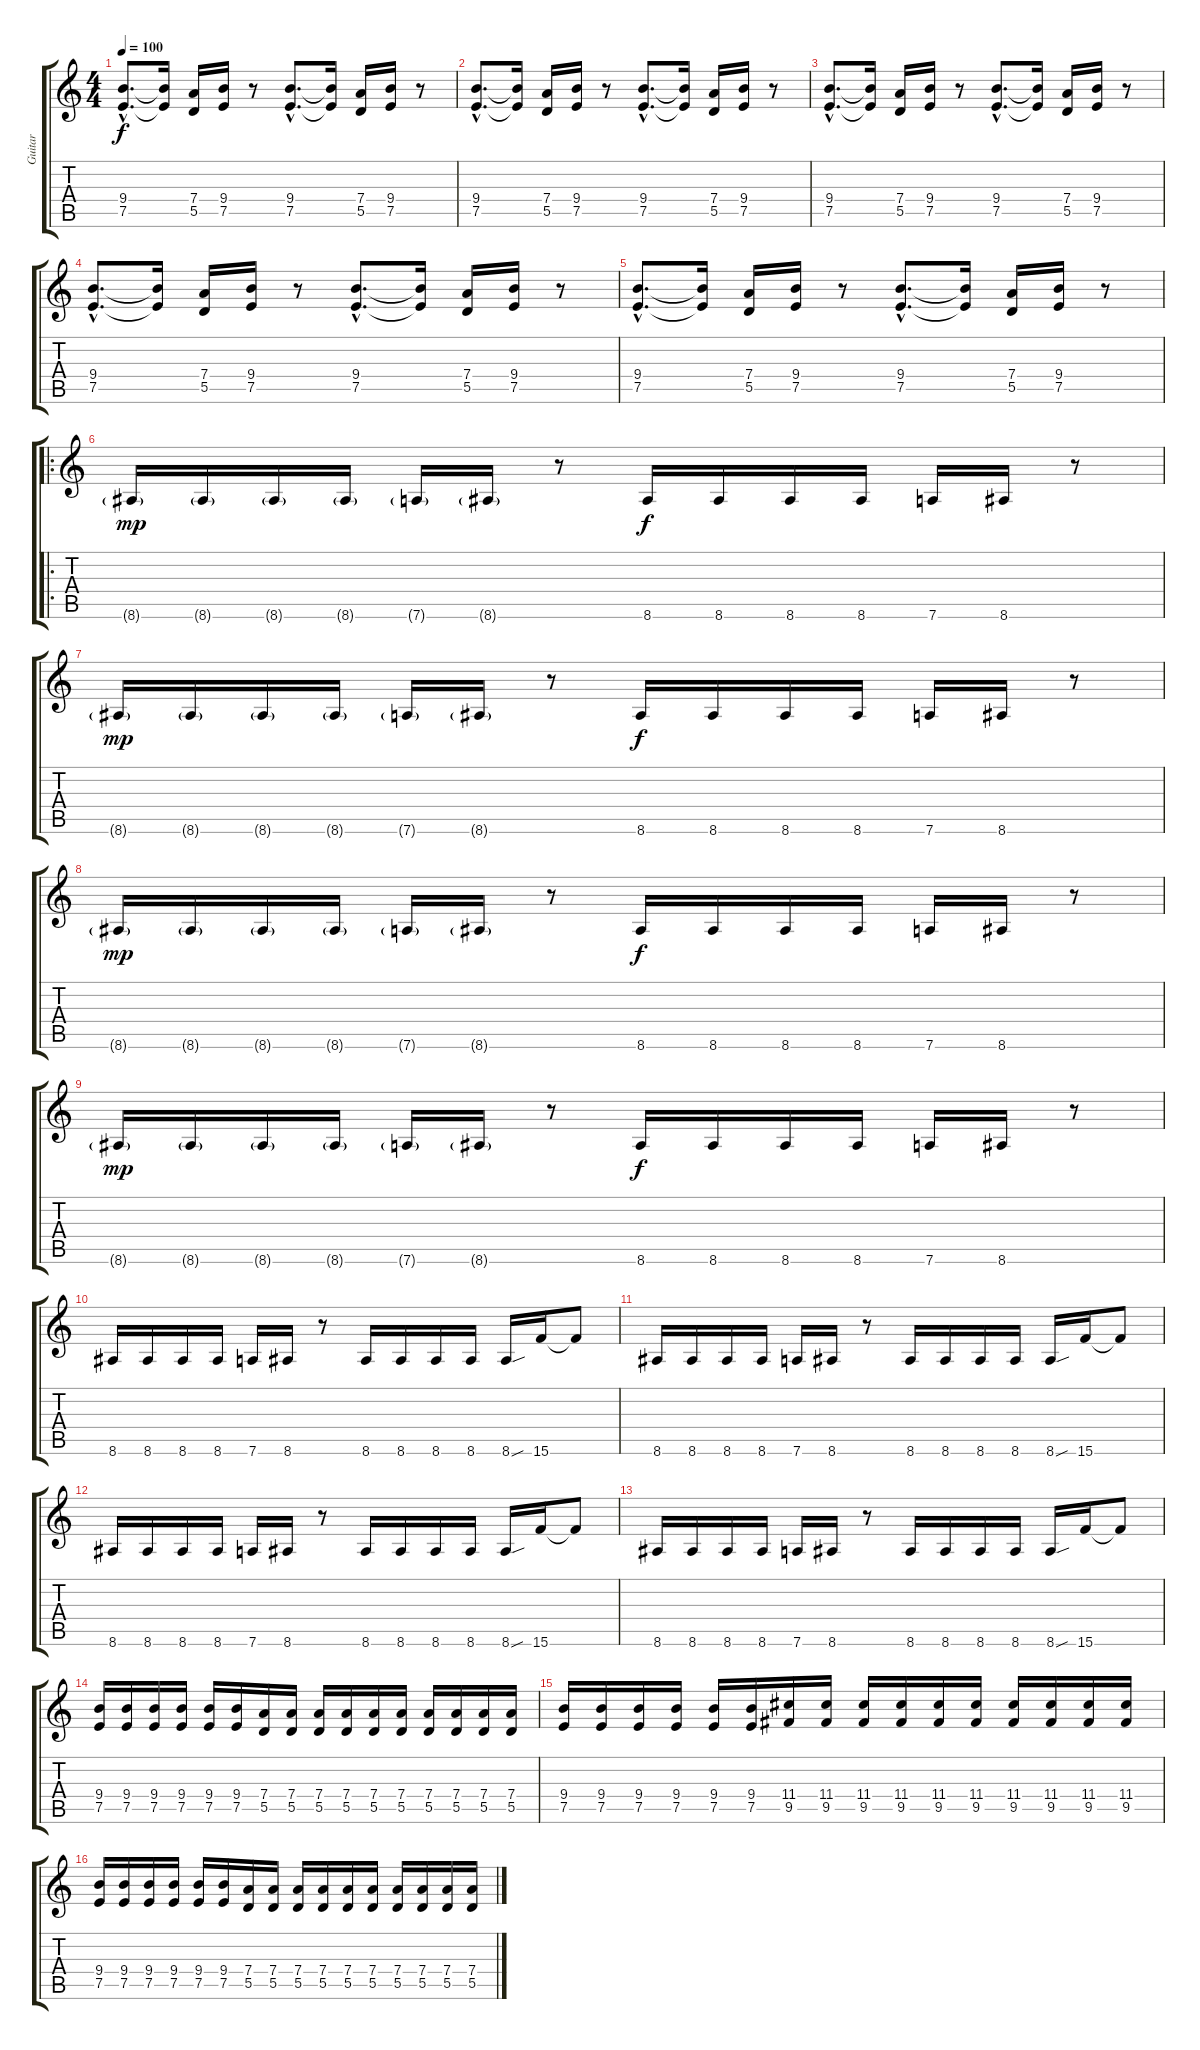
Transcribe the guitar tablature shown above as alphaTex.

\track ("Guitar" "Guitar") {instrument overdrivenguitar}
\staff {score tabs}
\tuning (E4 B3 G3 D3 A2 D2) {hide}
\ts (4 4)
\tempo 100
\clef g2
\ks c
(9.4{hac} 7.5{hac}).8{d dy f instrument overdrivenguitar} (9.4{t} 7.5{t}).16 (7.4 5.5).16 (9.4 7.5).16 r.8 (9.4{hac} 7.5{hac}).8{d} (9.4{t} 7.5{t}).16 (7.4 5.5).16 (9.4 7.5).16 r.8 |
(9.4{hac} 7.5{hac}).8{d} (9.4{t} 7.5{t}).16 (7.4 5.5).16 (9.4 7.5).16 r.8 (9.4{hac} 7.5{hac}).8{d} (9.4{t} 7.5{t}).16 (7.4 5.5).16 (9.4 7.5).16 r.8 |
(9.4{hac} 7.5{hac}).8{d} (9.4{t} 7.5{t}).16 (7.4 5.5).16 (9.4 7.5).16 r.8 (9.4{hac} 7.5{hac}).8{d} (9.4{t} 7.5{t}).16 (7.4 5.5).16 (9.4 7.5).16 r.8 |
(9.4{hac} 7.5{hac}).8{d} (9.4{t} 7.5{t}).16 (7.4 5.5).16 (9.4 7.5).16 r.8 (9.4{hac} 7.5{hac}).8{d} (9.4{t} 7.5{t}).16 (7.4 5.5).16 (9.4 7.5).16 r.8 |
(9.4{hac} 7.5{hac}).8{d} (9.4{t} 7.5{t}).16 (7.4 5.5).16 (9.4 7.5).16 r.8 (9.4{hac} 7.5{hac}).8{d} (9.4{t} 7.5{t}).16 (7.4 5.5).16 (9.4 7.5).16 r.8 |
\ro
8.6{g}.16{dy mp volume 12} 8.6{g}.16 8.6{g}.16 8.6{g}.16 7.6{g}.16 8.6{g}.16 r.8 8.6.16{dy f volume 16} 8.6.16 8.6.16 8.6.16 7.6.16 8.6.16 r.8 |
8.6{g}.16{dy mp volume 12} 8.6{g}.16 8.6{g}.16 8.6{g}.16 7.6{g}.16 8.6{g}.16 r.8 8.6.16{dy f volume 16} 8.6.16 8.6.16 8.6.16 7.6.16 8.6.16 r.8 |
8.6{g}.16{dy mp volume 12} 8.6{g}.16 8.6{g}.16 8.6{g}.16 7.6{g}.16 8.6{g}.16 r.8 8.6.16{dy f volume 16} 8.6.16 8.6.16 8.6.16 7.6.16 8.6.16 r.8 |
8.6{g}.16{dy mp volume 12} 8.6{g}.16 8.6{g}.16 8.6{g}.16 7.6{g}.16 8.6{g}.16 r.8 8.6.16{dy f volume 16} 8.6.16 8.6.16 8.6.16 7.6.16 8.6.16 r.8 |
8.6.16{volume 16} 8.6.16 8.6.16 8.6.16 7.6.16 8.6.16 r.8 8.6.16 8.6.16 8.6.16 8.6.16 8.6{sou}.16 15.6.16 15.6{t}.8 |
8.6.16 8.6.16 8.6.16 8.6.16 7.6.16 8.6.16 r.8 8.6.16 8.6.16 8.6.16 8.6.16 8.6{sou}.16 15.6.16 15.6{t}.8 |
8.6.16 8.6.16 8.6.16 8.6.16 7.6.16 8.6.16 r.8 8.6.16 8.6.16 8.6.16 8.6.16 8.6{sou}.16 15.6.16 15.6{t}.8 |
8.6.16 8.6.16 8.6.16 8.6.16 7.6.16 8.6.16 r.8 8.6.16 8.6.16 8.6.16 8.6.16 8.6{sou}.16 15.6.16 15.6{t}.8 |
(9.4 7.5).16 (9.4 7.5).16 (9.4 7.5).16 (9.4 7.5).16 (9.4 7.5).16 (9.4 7.5).16 (7.4 5.5).16 (7.4 5.5).16 (7.4 5.5).16 (7.4 5.5).16 (7.4 5.5).16 (7.4 5.5).16 (7.4 5.5).16 (7.4 5.5).16 (7.4 5.5).16 (7.4 5.5).16 |
(9.4 7.5).16 (9.4 7.5).16 (9.4 7.5).16 (9.4 7.5).16 (9.4 7.5).16 (9.4 7.5).16 (11.4 9.5).16 (11.4 9.5).16 (11.4 9.5).16 (11.4 9.5).16 (11.4 9.5).16 (11.4 9.5).16 (11.4 9.5).16 (11.4 9.5).16 (11.4 9.5).16 (11.4 9.5).16 |
(9.4 7.5).16 (9.4 7.5).16 (9.4 7.5).16 (9.4 7.5).16 (9.4 7.5).16 (9.4 7.5).16 (7.4 5.5).16 (7.4 5.5).16 (7.4 5.5).16 (7.4 5.5).16 (7.4 5.5).16 (7.4 5.5).16 (7.4 5.5).16 (7.4 5.5).16 (7.4 5.5).16 (7.4 5.5).16
